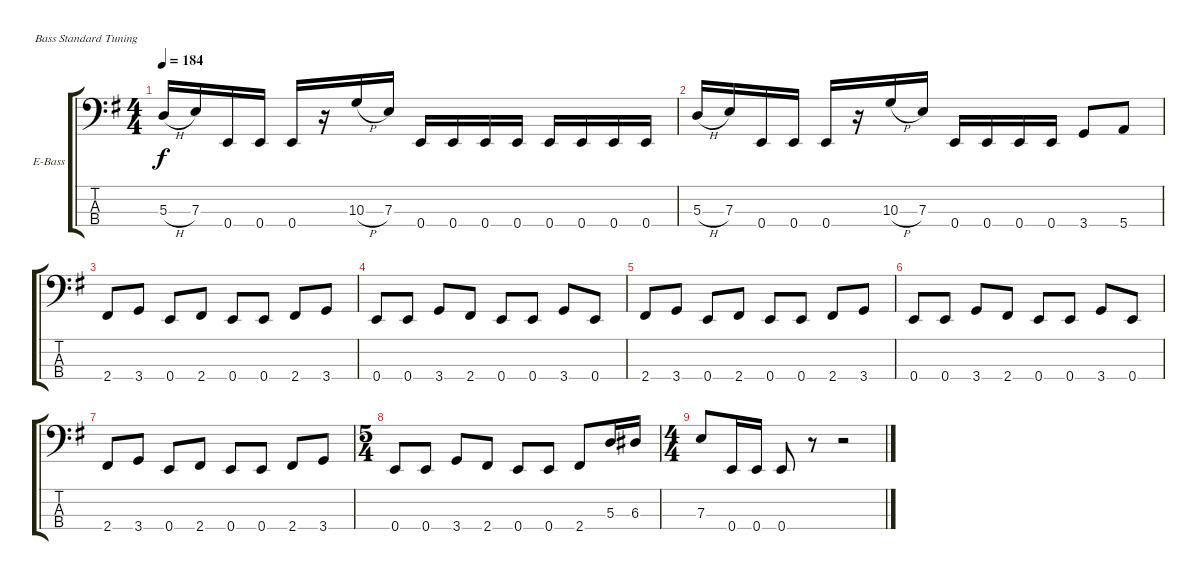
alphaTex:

\defaultSystemsLayout 4
\bracketExtendMode groupsimilarinstruments
\firstSystemTrackNameOrientation horizontal
\otherSystemsTrackNameOrientation horizontal
\track ("David Elleffson" "E-Bass") {instrument electricbassfinger}
\staff {score tabs}
\tuning (G2 D2 A1 E1)
\ts (4 4)
\tempo 184
\clef f4
\scale
0.333333
\ks g
5.3{h}.16{dy f} 7.3.16 0.4.16 0.4.16 0.4.16 r.16 10.3{h}.16 7.3.16 0.4.16 0.4.16 0.4.16 0.4.16 0.4.16 0.4.16 0.4.16 0.4.16 |
\scale
0.333333 5.3{h}.16 7.3.16 0.4.16 0.4.16 0.4.16 r.16 10.3{h}.16 7.3.16 0.4.16 0.4.16 0.4.16 0.4.16 3.4.8 5.4.8 |
\scale
0.333333 2.4.8 3.4.8 0.4.8 2.4.8 0.4.8 0.4.8 2.4.8 3.4.8 |
\scale
0.333333 0.4.8 0.4.8 3.4.8 2.4.8 0.4.8 0.4.8 3.4.8 0.4.8 |
\scale
0.333333 2.4.8 3.4.8 0.4.8 2.4.8 0.4.8 0.4.8 2.4.8 3.4.8 |
\scale
0.333333 0.4.8 0.4.8 3.4.8 2.4.8 0.4.8 0.4.8 3.4.8 0.4.8 |
\scale
0.192547 2.4.8 3.4.8 0.4.8 2.4.8 0.4.8 0.4.8 2.4.8 3.4.8 |
\ts (5 4)
\scale
0.403727 0.4.8 0.4.8 3.4.8 2.4.8 0.4.8 0.4.8 2.4.8 5.3.16 6.3.16 |
\ts (4 4)
\scale
0.403727 7.3.8 0.4.16 0.4.16 0.4.8 r.8 r.2
